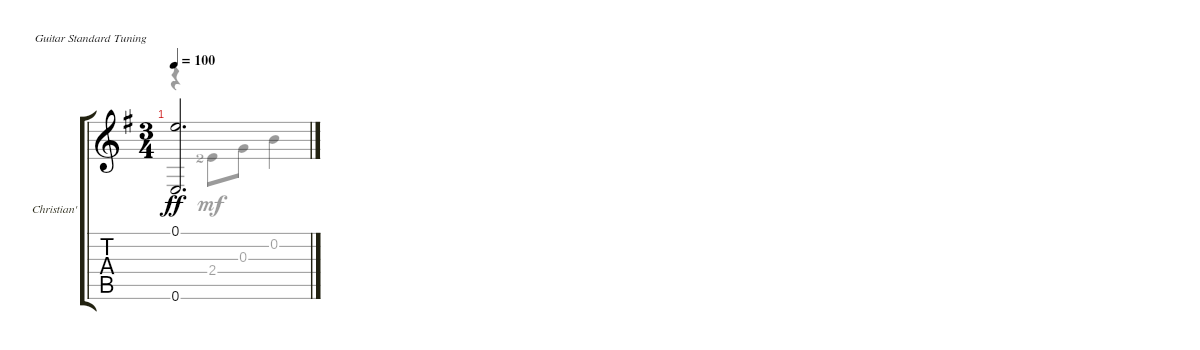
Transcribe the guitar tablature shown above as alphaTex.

\bracketExtendMode groupsimilarinstruments
\firstSystemTrackNameOrientation horizontal
\otherSystemsTrackNameOrientation horizontal
\track ("Christian's Guit" "Christian'") {instrument acousticguitarnylon}
\staff {score tabs}
\tuning (E4 B3 G3 D3 A2 E2)
\voice
\ts (3 4)
\tempo 100
\clef g2
\ks g
(0.1 0.6).2{d dy ff}
\voice
\clef g2
\ottava regular
\simile none
\ks g
r.4{dy ff} 2.4{lf 3}.8{dy mf} 0.3.8 0.2.4
